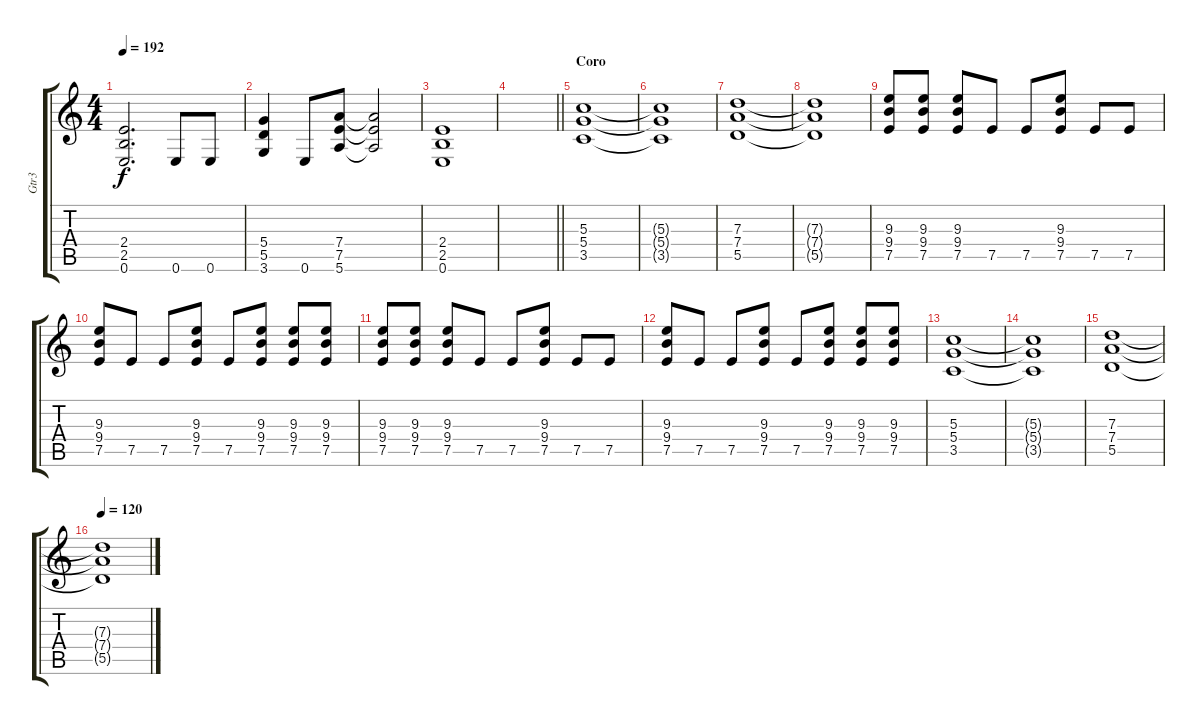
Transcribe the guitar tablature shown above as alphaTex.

\track ("Gtr3" "Gtr3") {instrument overdrivenguitar}
\staff {score tabs}
\tuning (E4 B3 G3 D3 A2 E2) {hide}
\ts (4 4)
\tempo 192
\clef g2
\ks c
(2.4 2.5 0.6).2{d dy f} 0.6.8 0.6.8 |
(5.4 5.5 3.6).4 0.6.8 (7.4 7.5 5.6).8 (7.4{t} 7.5{t} 5.6{t}).2 |
(2.4 2.5 0.6).1 |
\barLineRight lightlight
|
\section ("" "Coro")
(5.3 5.4 3.5).1 |
(5.3{t} 5.4{t} 3.5{t}).1 |
(7.3 7.4 5.5).1 |
(7.3{t} 7.4{t} 5.5{t}).1 |
(9.3 9.4 7.5).8 (9.3 9.4 7.5).8 (9.3 9.4 7.5).8 7.5.8 7.5.8 (9.3 9.4 7.5).8 7.5.8 7.5.8 |
(9.3 9.4 7.5).8 7.5.8 7.5.8 (9.3 9.4 7.5).8 7.5.8 (9.3 9.4 7.5).8 (9.3 9.4 7.5).8 (9.3 9.4 7.5).8 |
(9.3 9.4 7.5).8 (9.3 9.4 7.5).8 (9.3 9.4 7.5).8 7.5.8 7.5.8 (9.3 9.4 7.5).8 7.5.8 7.5.8 |
(9.3 9.4 7.5).8 7.5.8 7.5.8 (9.3 9.4 7.5).8 7.5.8 (9.3 9.4 7.5).8 (9.3 9.4 7.5).8 (9.3 9.4 7.5).8 |
(5.3 5.4 3.5).1 |
(5.3{t} 5.4{t} 3.5{t}).1 |
(7.3 7.4 5.5).1 |
\tempo 120
(7.3{t} 7.4{t} 5.5{t}).1
